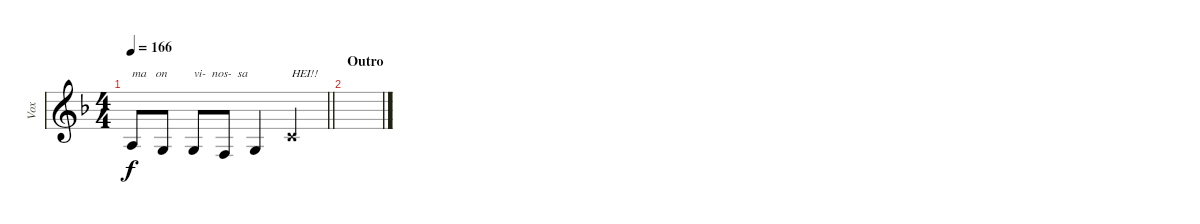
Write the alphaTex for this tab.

\track ("Vox" "Vox") {instrument clarinet}
\staff {score}
\tuning (E4 B3 G3 D3 A2 E2) {hide}
\ts (4 4)
\tempo 166
\clef g2
\barLineRight lightlight
\ks f
2.3.8{txt "ma   on" dy f} 0.3.8 0.3.8{txt "vi-  nos-  sa"} 3.4.8 0.3.4 1.2{x}.4{txt "HEI!!"} |
\section ("" "Outro")
